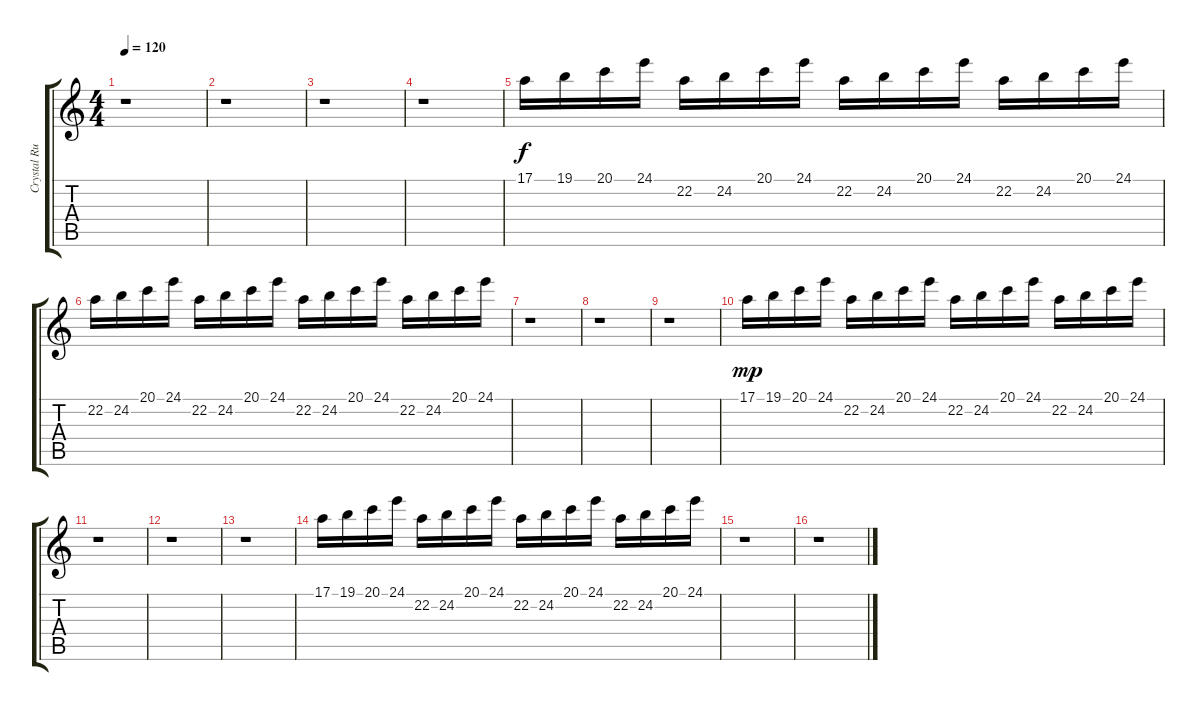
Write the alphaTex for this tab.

\track ("Crystal Runs" "Crystal Ru") {instrument fx3crystal}
\staff {score tabs}
\tuning (E4 B3 G3 D3 A2 E2) {hide}
\ts (4 4)
\tempo 120
\clef g2
\ks c
r.1{dy f instrument fx3crystal} |
r.1 |
r.1 |
r.1 |
17.1.16{volume 14 balance 1 instrument fx3crystal} 19.1.16{balance 4} 20.1.16{balance 8} 24.1.16{balance 11} 22.2.16{balance 14} 24.2.16{balance 11} 20.1.16{balance 8} 24.1.16{balance 4} 22.2.16{balance 1} 24.2.16{balance 4} 20.1.16{balance 8} 24.1.16{balance 11} 22.2.16{balance 14} 24.2.16{balance 11} 20.1.16{balance 8} 24.1.16{balance 4} |
22.2.16{balance 1} 24.2.16{balance 4} 20.1.16{balance 8} 24.1.16{balance 11} 22.2.16{balance 14} 24.2.16{balance 11} 20.1.16{balance 8} 24.1.16{balance 4} 22.2.16{balance 1} 24.2.16{balance 4} 20.1.16{balance 8} 24.1.16{balance 11} 22.2.16{balance 14} 24.2.16{balance 11} 20.1.16{balance 8} 24.1.16{balance 4} |
r.1 |
r.1 |
r.1 |
17.1.16{dy mp balance 1} 19.1.16{balance 4} 20.1.16{balance 8} 24.1.16{balance 11} 22.2.16{balance 14} 24.2.16{balance 11} 20.1.16{balance 8} 24.1.16{balance 4} 22.2.16{balance 1} 24.2.16{balance 4} 20.1.16{balance 8} 24.1.16{balance 11} 22.2.16{balance 14} 24.2.16{balance 11} 20.1.16{balance 8} 24.1.16{balance 4} |
r.1 |
r.1 |
r.1 |
17.1.16{balance 1} 19.1.16{balance 4} 20.1.16{balance 8} 24.1.16{balance 11} 22.2.16{balance 14} 24.2.16{balance 11} 20.1.16{balance 8} 24.1.16{balance 4} 22.2.16{balance 1} 24.2.16{balance 4} 20.1.16{balance 8} 24.1.16{balance 11} 22.2.16{balance 14} 24.2.16{balance 11} 20.1.16{balance 8} 24.1.16{balance 4} |
r.1 |
r.1
